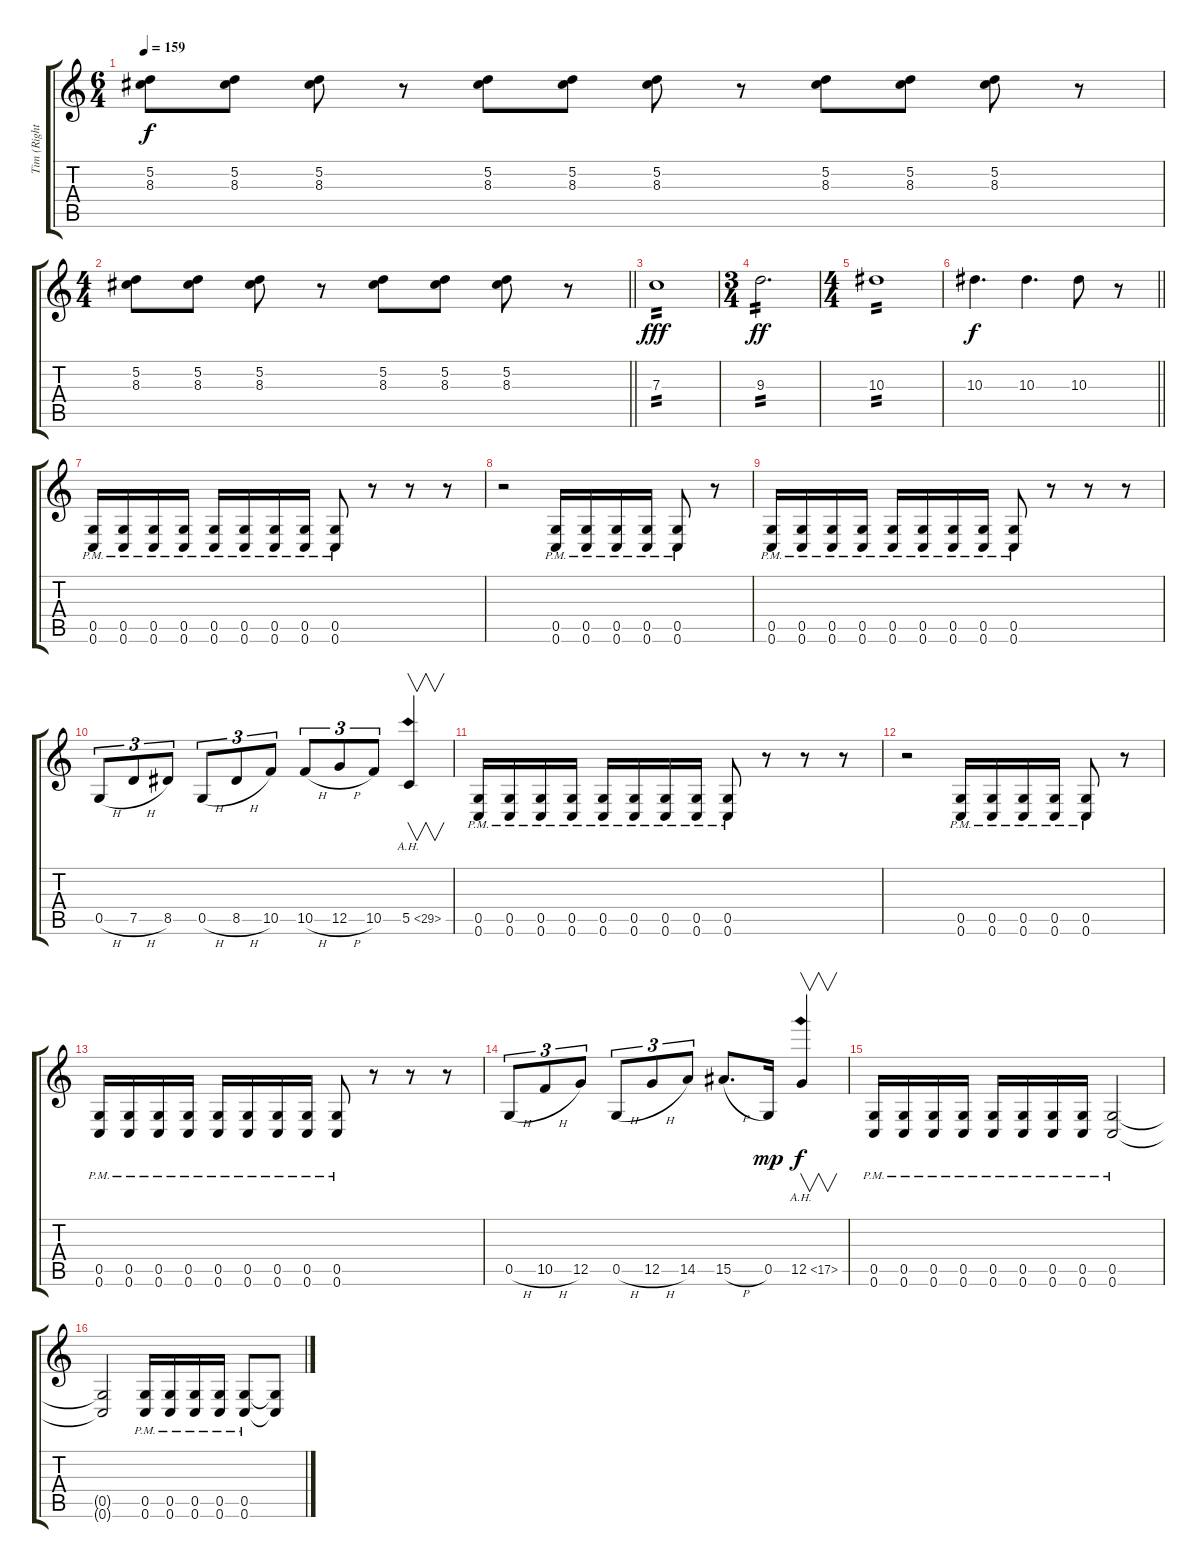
\track ("Tim (Right)" "Tim (Right") {instrument overdrivenguitar}
\staff {score tabs}
\tuning (D4 A3 F3 C3 G2 C2) {hide}
\ts (6 4)
\tempo 159
\clef g2
\ks c
(5.2 8.3).8{dy f} (5.2 8.3).8 (5.2 8.3).8 r.8 (5.2 8.3).8 (5.2 8.3).8 (5.2 8.3).8 r.8 (5.2 8.3).8 (5.2 8.3).8 (5.2 8.3).8 r.8 |
\ts (4 4)
\barLineRight lightlight
(5.2 8.3).8 (5.2 8.3).8 (5.2 8.3).8 r.8 (5.2 8.3).8 (5.2 8.3).8 (5.2 8.3).8 r.8 |
7.3.1{tp 2 dy fff} |
\ts (3 4)
9.3.2{d tp 2 dy ff} |
\ts (4 4)
10.3.1{tp 2} |
\barLineRight lightlight
10.3.4{d dy f} 10.3.4{d} 10.3.8 r.8 |
(0.5{pm} 0.6{pm}).16 (0.5{pm} 0.6{pm}).16 (0.5{pm} 0.6{pm}).16 (0.5{pm} 0.6{pm}).16 (0.5{pm} 0.6{pm}).16 (0.5{pm} 0.6{pm}).16 (0.5{pm} 0.6{pm}).16 (0.5{pm} 0.6{pm}).16 (0.5{pm} 0.6{pm}).8 r.8 r.8 r.8 |
r.2 (0.5{pm} 0.6{pm}).16 (0.5{pm} 0.6{pm}).16 (0.5{pm} 0.6{pm}).16 (0.5{pm} 0.6{pm}).16 (0.5{pm} 0.6{pm}).8 r.8 |
(0.5{pm} 0.6{pm}).16 (0.5{pm} 0.6{pm}).16 (0.5{pm} 0.6{pm}).16 (0.5{pm} 0.6{pm}).16 (0.5{pm} 0.6{pm}).16 (0.5{pm} 0.6{pm}).16 (0.5{pm} 0.6{pm}).16 (0.5{pm} 0.6{pm}).16 (0.5{pm} 0.6{pm}).8 r.8 r.8 r.8 |
0.5{h}.8{tu (3 2)} 7.5{h}.8{tu (3 2)} 8.5.8{tu (3 2)} 0.5{h}.8{tu (3 2)} 8.5{h}.8{tu (3 2)} 10.5.8{tu (3 2)} 10.5{h}.8{tu (3 2)} 12.5{h}.8{tu (3 2)} 10.5.8{tu (3 2)} 5.5{ah 24}.4{v} |
(0.5{pm} 0.6{pm}).16 (0.5{pm} 0.6{pm}).16 (0.5{pm} 0.6{pm}).16 (0.5{pm} 0.6{pm}).16 (0.5{pm} 0.6{pm}).16 (0.5{pm} 0.6{pm}).16 (0.5{pm} 0.6{pm}).16 (0.5{pm} 0.6{pm}).16 (0.5{pm} 0.6{pm}).8 r.8 r.8 r.8 |
r.2 (0.5{pm} 0.6{pm}).16 (0.5{pm} 0.6{pm}).16 (0.5{pm} 0.6{pm}).16 (0.5{pm} 0.6{pm}).16 (0.5{pm} 0.6{pm}).8 r.8 |
(0.5{pm} 0.6{pm}).16 (0.5{pm} 0.6{pm}).16 (0.5{pm} 0.6{pm}).16 (0.5{pm} 0.6{pm}).16 (0.5{pm} 0.6{pm}).16 (0.5{pm} 0.6{pm}).16 (0.5{pm} 0.6{pm}).16 (0.5{pm} 0.6{pm}).16 (0.5{pm} 0.6{pm}).8 r.8 r.8 r.8 |
0.5{h}.8{tu (3 2)} 10.5{h}.8{tu (3 2)} 12.5.8{tu (3 2)} 0.5{h}.8{tu (3 2)} 12.5{h}.8{tu (3 2)} 14.5.8{tu (3 2)} 15.5{h}.8{d} 0.5.16{dy mp} 12.5{ah 5}.4{v dy f} |
(0.5{pm} 0.6{pm}).16 (0.5{pm} 0.6{pm}).16 (0.5{pm} 0.6{pm}).16 (0.5{pm} 0.6{pm}).16 (0.5{pm} 0.6{pm}).16 (0.5{pm} 0.6{pm}).16 (0.5{pm} 0.6{pm}).16 (0.5{pm} 0.6{pm}).16 (0.5{pm} 0.6{pm}).2 |
(0.5{t} 0.6{t}).2 (0.5{pm} 0.6{pm}).16 (0.5{pm} 0.6{pm}).16 (0.5{pm} 0.6{pm}).16 (0.5{pm} 0.6{pm}).16 (0.5{pm} 0.6{pm}).8 (0.5{t} 0.6{t}).8
